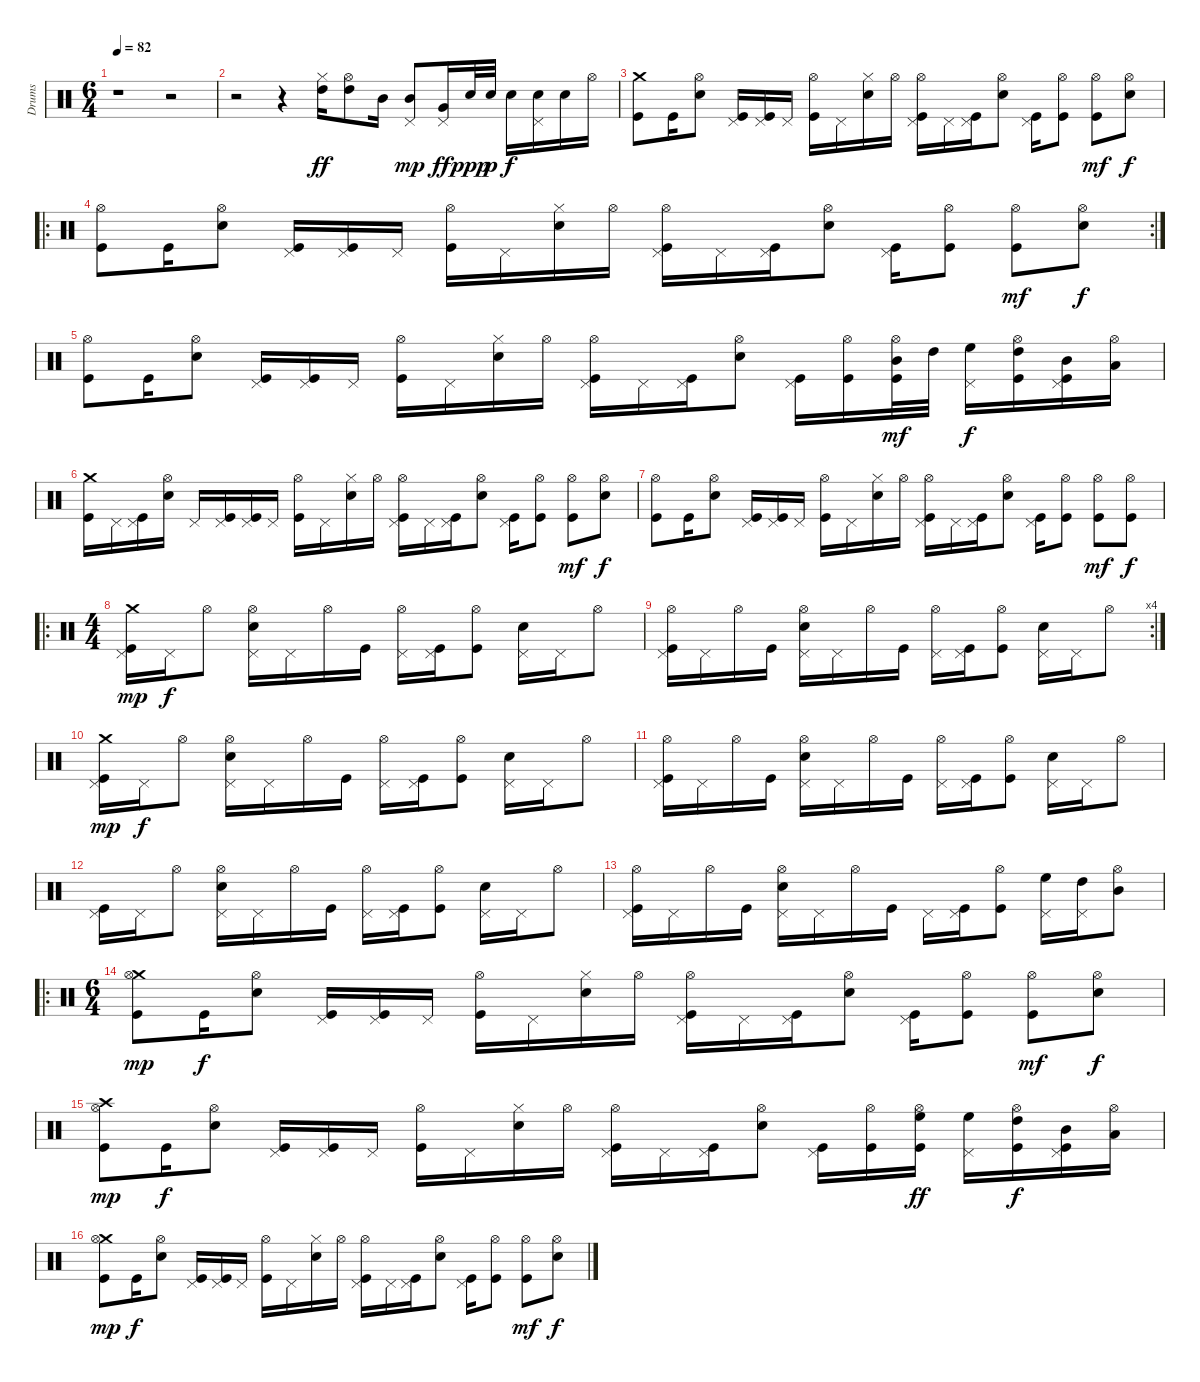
\track ("Drums" "Drums") {instrument percussion}
\staff {score}
\articulation defaults
\ts (6 4)
\tempo 82
\clef neutral
\ks c
r.1{dy ff} r.2 |
r.2 r.4 ("Hi-Hat (closed)" "High Tom (hit)").16 ("Hi-Hat (open)" "High Tom (hit)").8 "Mid Tom (hit)".16 ("Pedal Hi-Hat (hit)" "Mid Tom (hit)").8{dy mp} ("Pedal Hi-Hat (hit)" "Very Low Tom (hit)").16{dy ff} "Electric Snare (hit)".32{dy ppp} "Electric Snare (hit)".32{dy p} "Electric Snare (hit)".16{dy f} ("Pedal Hi-Hat (hit)" "Electric Snare (hit)").16 "Electric Snare (hit)".16 "Hi-Hat (open)".16 |
("Crash medium (hit)" "Kick (hit)").8 "Kick (hit)".16 ("Hi-Hat (open)" "Electric Snare (hit)").8 ("Pedal Hi-Hat (hit)" "Kick (hit)").16 ("Pedal Hi-Hat (hit)" "Kick (hit)").16 "Pedal Hi-Hat (hit)".16 ("Hi-Hat (open)" "Kick (hit)").16 "Pedal Hi-Hat (hit)".16 ("Hi-Hat (closed)" "Electric Snare (hit)").16 "Hi-Hat (open)".16 ("Hi-Hat (open)" "Pedal Hi-Hat (hit)" "Kick (hit)").16 "Pedal Hi-Hat (hit)".16 ("Pedal Hi-Hat (hit)" "Kick (hit)").16 ("Hi-Hat (open)" "Electric Snare (hit)").8 ("Pedal Hi-Hat (hit)" "Kick (hit)").16 ("Hi-Hat (open)" "Kick (hit)").8 ("Hi-Hat (open)" "Kick (hit)").8{dy mf} ("Hi-Hat (open)" "Electric Snare (hit)").8{dy f} |
\ro
\rc 2
("Hi-Hat (open)" "Kick (hit)").8 "Kick (hit)".16 ("Hi-Hat (open)" "Electric Snare (hit)").8 ("Pedal Hi-Hat (hit)" "Kick (hit)").16 ("Pedal Hi-Hat (hit)" "Kick (hit)").16 "Pedal Hi-Hat (hit)".16 ("Hi-Hat (open)" "Kick (hit)").16 "Pedal Hi-Hat (hit)".16 ("Hi-Hat (closed)" "Electric Snare (hit)").16 "Hi-Hat (open)".16 ("Hi-Hat (open)" "Pedal Hi-Hat (hit)" "Kick (hit)").16 "Pedal Hi-Hat (hit)".16 ("Pedal Hi-Hat (hit)" "Kick (hit)").16 ("Hi-Hat (open)" "Electric Snare (hit)").8 ("Pedal Hi-Hat (hit)" "Kick (hit)").16 ("Hi-Hat (open)" "Kick (hit)").8 ("Hi-Hat (open)" "Kick (hit)").8{dy mf} ("Hi-Hat (open)" "Electric Snare (hit)").8{dy f} |
("Hi-Hat (open)" "Kick (hit)").8 "Kick (hit)".16 ("Hi-Hat (open)" "Electric Snare (hit)").8 ("Pedal Hi-Hat (hit)" "Kick (hit)").16 ("Pedal Hi-Hat (hit)" "Kick (hit)").16 "Pedal Hi-Hat (hit)".16 ("Hi-Hat (open)" "Kick (hit)").16 "Pedal Hi-Hat (hit)".16 ("Hi-Hat (closed)" "Electric Snare (hit)").16 "Hi-Hat (open)".16 ("Hi-Hat (open)" "Pedal Hi-Hat (hit)" "Kick (hit)").16 "Pedal Hi-Hat (hit)".16 ("Pedal Hi-Hat (hit)" "Kick (hit)").16 ("Hi-Hat (open)" "Electric Snare (hit)").8 ("Pedal Hi-Hat (hit)" "Kick (hit)").16 ("Hi-Hat (open)" "Kick (hit)").16 ("Hi-Hat (open)" "Mid Tom (hit)" "Kick (hit)").32{dy mf} "High Tom (hit)".32 ("Pedal Hi-Hat (hit)" "High Floor Tom (hit)").16{dy f} ("Hi-Hat (open)" "High Tom (hit)" "Kick (hit)").16 ("Pedal Hi-Hat (hit)" "Mid Tom (hit)" "Kick (hit)").16 ("Hi-Hat (open)" "Low Tom (hit)").16 |
("Crash medium (hit)" "Kick (hit)").16 "Pedal Hi-Hat (hit)".16 ("Pedal Hi-Hat (hit)" "Kick (hit)").16 ("Hi-Hat (open)" "Electric Snare (hit)").16 "Pedal Hi-Hat (hit)".16 ("Pedal Hi-Hat (hit)" "Kick (hit)").16 ("Pedal Hi-Hat (hit)" "Kick (hit)").16 "Pedal Hi-Hat (hit)".16 ("Hi-Hat (open)" "Kick (hit)").16 "Pedal Hi-Hat (hit)".16 ("Hi-Hat (closed)" "Electric Snare (hit)").16 "Hi-Hat (open)".16 ("Hi-Hat (open)" "Pedal Hi-Hat (hit)" "Kick (hit)").16 "Pedal Hi-Hat (hit)".16 ("Pedal Hi-Hat (hit)" "Kick (hit)").16 ("Hi-Hat (open)" "Electric Snare (hit)").8 ("Pedal Hi-Hat (hit)" "Kick (hit)").16 ("Hi-Hat (open)" "Kick (hit)").8 ("Hi-Hat (open)" "Kick (hit)").8{dy mf} ("Hi-Hat (open)" "Electric Snare (hit)").8{dy f} |
("Hi-Hat (open)" "Kick (hit)").8 "Kick (hit)".16 ("Hi-Hat (open)" "Electric Snare (hit)").8 ("Pedal Hi-Hat (hit)" "Kick (hit)").16 ("Pedal Hi-Hat (hit)" "Kick (hit)").16 "Pedal Hi-Hat (hit)".16 ("Hi-Hat (open)" "Kick (hit)").16 "Pedal Hi-Hat (hit)".16 ("Hi-Hat (closed)" "Electric Snare (hit)").16 "Hi-Hat (open)".16 ("Hi-Hat (open)" "Pedal Hi-Hat (hit)" "Kick (hit)").16 "Pedal Hi-Hat (hit)".16 ("Pedal Hi-Hat (hit)" "Kick (hit)").16 ("Hi-Hat (open)" "Electric Snare (hit)").8 ("Pedal Hi-Hat (hit)" "Kick (hit)").16 ("Hi-Hat (open)" "Kick (hit)").8 ("Hi-Hat (open)" "Kick (hit)").8{dy mf} ("Hi-Hat (open)" "Kick (hit)").8{dy f} |
\ro
\ts (4 4)
("Crash medium (hit)" "Pedal Hi-Hat (hit)" "Kick (hit)").16{dy mp} "Pedal Hi-Hat (hit)".16{dy f} "Hi-Hat (open)".8 ("Hi-Hat (open)" "Pedal Hi-Hat (hit)" "Electric Snare (hit)").16 "Pedal Hi-Hat (hit)".16 "Hi-Hat (open)".16 "Kick (hit)".16 ("Hi-Hat (open)" "Pedal Hi-Hat (hit)").16 ("Pedal Hi-Hat (hit)" "Kick (hit)").16 ("Hi-Hat (open)" "Kick (hit)").8 ("Pedal Hi-Hat (hit)" "Electric Snare (hit)").16 "Pedal Hi-Hat (hit)".16 "Hi-Hat (open)".8 |
\rc 4
("Hi-Hat (open)" "Pedal Hi-Hat (hit)" "Kick (hit)").16 "Pedal Hi-Hat (hit)".16 "Hi-Hat (open)".16 "Kick (hit)".16 ("Hi-Hat (open)" "Pedal Hi-Hat (hit)" "Electric Snare (hit)").16 "Pedal Hi-Hat (hit)".16 "Hi-Hat (open)".16 "Kick (hit)".16 ("Hi-Hat (open)" "Pedal Hi-Hat (hit)").16 ("Pedal Hi-Hat (hit)" "Kick (hit)").16 ("Hi-Hat (open)" "Kick (hit)").8 ("Pedal Hi-Hat (hit)" "Electric Snare (hit)").16 "Pedal Hi-Hat (hit)".16 "Hi-Hat (open)".8 |
("Crash medium (hit)" "Pedal Hi-Hat (hit)" "Kick (hit)").16{dy mp} "Pedal Hi-Hat (hit)".16{dy f} "Hi-Hat (open)".8 ("Hi-Hat (open)" "Pedal Hi-Hat (hit)" "Electric Snare (hit)").16 "Pedal Hi-Hat (hit)".16 "Hi-Hat (open)".16 "Kick (hit)".16 ("Hi-Hat (open)" "Pedal Hi-Hat (hit)").16 ("Pedal Hi-Hat (hit)" "Kick (hit)").16 ("Hi-Hat (open)" "Kick (hit)").8 ("Pedal Hi-Hat (hit)" "Electric Snare (hit)").16 "Pedal Hi-Hat (hit)".16 "Hi-Hat (open)".8 |
("Hi-Hat (open)" "Pedal Hi-Hat (hit)" "Kick (hit)").16 "Pedal Hi-Hat (hit)".16 "Hi-Hat (open)".16 "Kick (hit)".16 ("Hi-Hat (open)" "Pedal Hi-Hat (hit)" "Electric Snare (hit)").16 "Pedal Hi-Hat (hit)".16 "Hi-Hat (open)".16 "Kick (hit)".16 ("Hi-Hat (open)" "Pedal Hi-Hat (hit)").16 ("Pedal Hi-Hat (hit)" "Kick (hit)").16 ("Hi-Hat (open)" "Kick (hit)").8 ("Pedal Hi-Hat (hit)" "Electric Snare (hit)").16 "Pedal Hi-Hat (hit)".16 "Hi-Hat (open)".8 |
("Pedal Hi-Hat (hit)" "Kick (hit)").16 "Pedal Hi-Hat (hit)".16 "Hi-Hat (open)".8 ("Hi-Hat (open)" "Pedal Hi-Hat (hit)" "Electric Snare (hit)").16 "Pedal Hi-Hat (hit)".16 "Hi-Hat (open)".16 "Kick (hit)".16 ("Hi-Hat (open)" "Pedal Hi-Hat (hit)").16 ("Pedal Hi-Hat (hit)" "Kick (hit)").16 ("Hi-Hat (open)" "Kick (hit)").8 ("Pedal Hi-Hat (hit)" "Electric Snare (hit)").16 "Pedal Hi-Hat (hit)".16 "Hi-Hat (open)".8 |
("Hi-Hat (open)" "Pedal Hi-Hat (hit)" "Kick (hit)").16 "Pedal Hi-Hat (hit)".16 "Hi-Hat (open)".16 "Kick (hit)".16 ("Hi-Hat (open)" "Pedal Hi-Hat (hit)" "Electric Snare (hit)").16 "Pedal Hi-Hat (hit)".16 "Hi-Hat (open)".16 "Kick (hit)".16 "Pedal Hi-Hat (hit)".16 ("Pedal Hi-Hat (hit)" "Kick (hit)").16 ("Hi-Hat (open)" "Kick (hit)").8 ("Pedal Hi-Hat (hit)" "High Floor Tom (hit)").16 ("Pedal Hi-Hat (hit)" "High Tom (hit)").16 ("Hi-Hat (open)" "Mid Tom (hit)").8 |
\ro
\ts (6 4)
("Crash medium (hit)" "Hi-Hat (open)" "Kick (hit)").8{dy mp} "Kick (hit)".16{dy f} ("Hi-Hat (open)" "Electric Snare (hit)").8 ("Pedal Hi-Hat (hit)" "Kick (hit)").16 ("Pedal Hi-Hat (hit)" "Kick (hit)").16 "Pedal Hi-Hat (hit)".16 ("Hi-Hat (open)" "Kick (hit)").16 "Pedal Hi-Hat (hit)".16 ("Hi-Hat (closed)" "Electric Snare (hit)").16 "Hi-Hat (open)".16 ("Hi-Hat (open)" "Pedal Hi-Hat (hit)" "Kick (hit)").16 "Pedal Hi-Hat (hit)".16 ("Pedal Hi-Hat (hit)" "Kick (hit)").16 ("Hi-Hat (open)" "Electric Snare (hit)").8 ("Pedal Hi-Hat (hit)" "Kick (hit)").16 ("Hi-Hat (open)" "Kick (hit)").8 ("Hi-Hat (open)" "Kick (hit)").8{dy mf} ("Hi-Hat (open)" "Electric Snare (hit)").8{dy f} |
("Crash high (hit)" "Hi-Hat (open)" "Kick (hit)").8{dy mp} "Kick (hit)".16{dy f} ("Hi-Hat (open)" "Electric Snare (hit)").8 ("Pedal Hi-Hat (hit)" "Kick (hit)").16 ("Pedal Hi-Hat (hit)" "Kick (hit)").16 "Pedal Hi-Hat (hit)".16 ("Hi-Hat (open)" "Kick (hit)").16 "Pedal Hi-Hat (hit)".16 ("Hi-Hat (closed)" "Electric Snare (hit)").16 "Hi-Hat (open)".16 ("Hi-Hat (open)" "Pedal Hi-Hat (hit)" "Kick (hit)").16 "Pedal Hi-Hat (hit)".16 ("Pedal Hi-Hat (hit)" "Kick (hit)").16 ("Hi-Hat (open)" "Electric Snare (hit)").8 ("Pedal Hi-Hat (hit)" "Kick (hit)").16 ("Hi-Hat (open)" "Kick (hit)").16 ("Hi-Hat (open)" "High Floor Tom (hit)" "Kick (hit)").16{dy ff} ("Pedal Hi-Hat (hit)" "High Floor Tom (hit)").16 ("Hi-Hat (open)" "High Tom (hit)" "Kick (hit)").16{dy f} ("Pedal Hi-Hat (hit)" "Mid Tom (hit)" "Kick (hit)").16 ("Hi-Hat (open)" "Low Tom (hit)").16 |
("Crash medium (hit)" "Hi-Hat (open)" "Kick (hit)").8{dy mp} "Kick (hit)".16{dy f} ("Hi-Hat (open)" "Electric Snare (hit)").8 ("Pedal Hi-Hat (hit)" "Kick (hit)").16 ("Pedal Hi-Hat (hit)" "Kick (hit)").16 "Pedal Hi-Hat (hit)".16 ("Hi-Hat (open)" "Kick (hit)").16 "Pedal Hi-Hat (hit)".16 ("Hi-Hat (closed)" "Electric Snare (hit)").16 "Hi-Hat (open)".16 ("Hi-Hat (open)" "Pedal Hi-Hat (hit)" "Kick (hit)").16 "Pedal Hi-Hat (hit)".16 ("Pedal Hi-Hat (hit)" "Kick (hit)").16 ("Hi-Hat (open)" "Electric Snare (hit)").8 ("Pedal Hi-Hat (hit)" "Kick (hit)").16 ("Hi-Hat (open)" "Kick (hit)").8 ("Hi-Hat (open)" "Kick (hit)").8{dy mf} ("Hi-Hat (open)" "Electric Snare (hit)").8{dy f}
